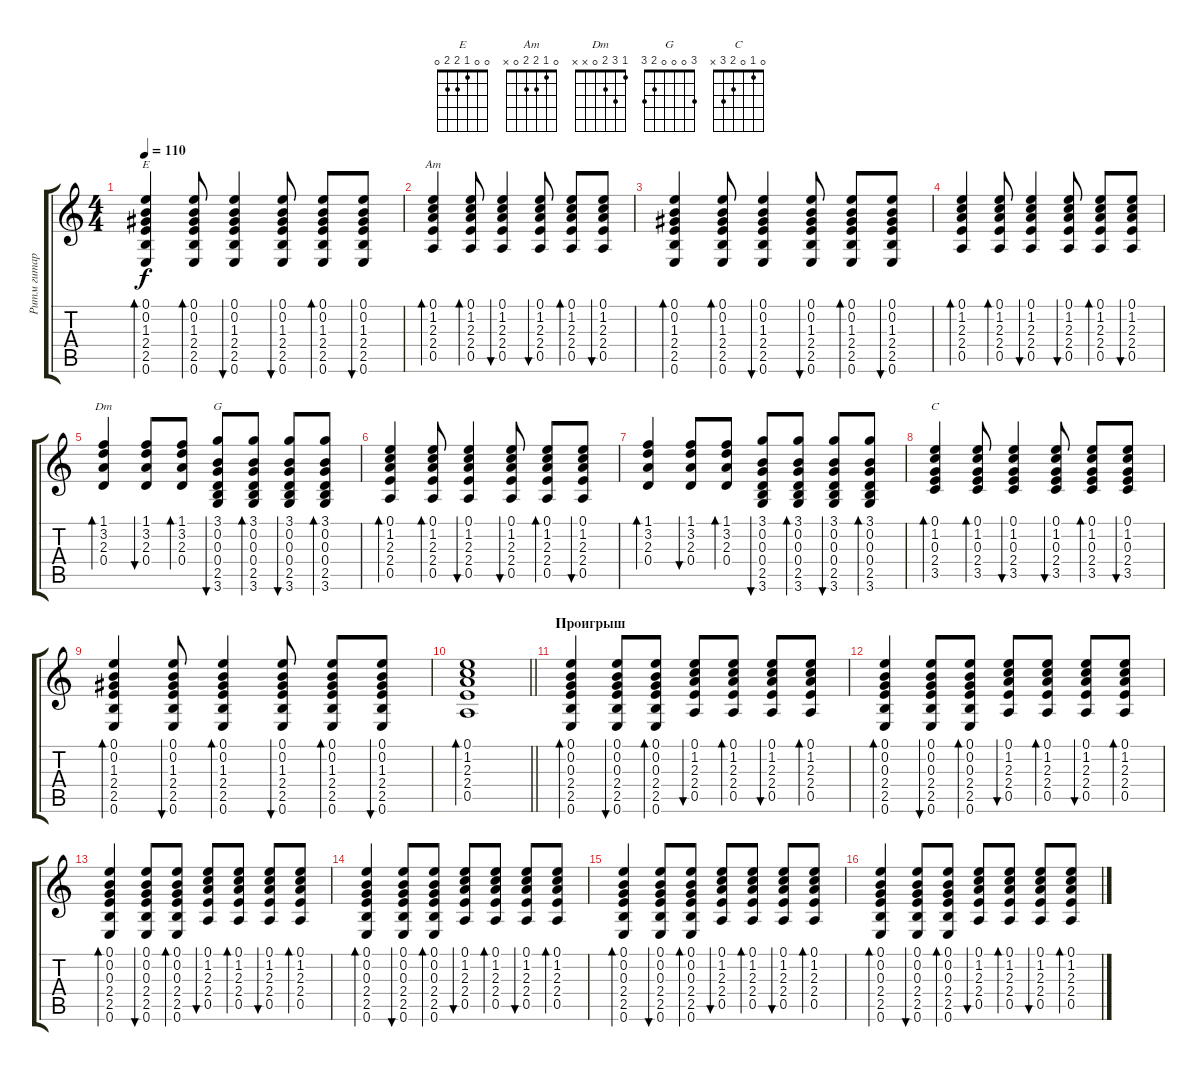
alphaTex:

\track ("Ритм гитара " "Ритм гитар") {instrument acousticguitarsteel}
\staff {score tabs}
\tuning (E4 B3 G3 D3 A2 E2) {hide}
\chord ("E" 0 0 1 2 2 0)
\chord ("Am" 0 1 2 2 0 x)
\chord ("Dm" 1 3 2 0 x x)
\chord ("G" 3 0 0 0 2 3)
\chord ("C" 0 1 0 2 3 x)
\ts (4 4)
\tempo 110
\clef g2
\ks c
(0.1 0.2 1.3 2.4 2.5 0.6).4{bd 30 ch "E" dy f} (0.1 0.2 1.3 2.4 2.5 0.6).8{bd 60} (0.1 0.2 1.3 2.4 2.5 0.6).4{bu 60} (0.1 0.2 1.3 2.4 2.5 0.6).8{bu 30} (0.1 0.2 1.3 2.4 2.5 0.6).8{bd 30} (0.1 0.2 1.3 2.4 2.5 0.6).8{bu 30} |
(0.1 1.2 2.3 2.4 0.5).4{bd 30 ch "Am"} (0.1 1.2 2.3 2.4 0.5).8{bd 60} (0.1 1.2 2.3 2.4 0.5).4{bu 60} (0.1 1.2 2.3 2.4 0.5).8{bu 30} (0.1 1.2 2.3 2.4 0.5).8{bd 30} (0.1 1.2 2.3 2.4 0.5).8{bu 30} |
(0.1 0.2 1.3 2.4 2.5 0.6).4{bd 30} (0.1 0.2 1.3 2.4 2.5 0.6).8{bd 60} (0.1 0.2 1.3 2.4 2.5 0.6).4{bu 60} (0.1 0.2 1.3 2.4 2.5 0.6).8{bu 30} (0.1 0.2 1.3 2.4 2.5 0.6).8{bd 30} (0.1 0.2 1.3 2.4 2.5 0.6).8{bu 30} |
(0.1 1.2 2.3 2.4 0.5).4{bd 30} (0.1 1.2 2.3 2.4 0.5).8{bd 60} (0.1 1.2 2.3 2.4 0.5).4{bu 60} (0.1 1.2 2.3 2.4 0.5).8{bu 30} (0.1 1.2 2.3 2.4 0.5).8{bd 60} (0.1 1.2 2.3 2.4 0.5).8{bu 60} |
(1.1 3.2 2.3 0.4).4{bd 30 ch "Dm"} (1.1 3.2 2.3 0.4).8{bu 30} (1.1 3.2 2.3 0.4).8{bd 30} (3.1 0.2 0.3 0.4 2.5 3.6).8{bu 30 ch "G"} (3.1 0.2 0.3 0.4 2.5 3.6).8{bd 30} (3.1 0.2 0.3 0.4 2.5 3.6).8{bu 30} (3.1 0.2 0.3 0.4 2.5 3.6).8{bd 30} |
(0.1 1.2 2.3 2.4 0.5).4{bd 30} (0.1 1.2 2.3 2.4 0.5).8{bd 60} (0.1 1.2 2.3 2.4 0.5).4{bu 120} (0.1 1.2 2.3 2.4 0.5).8{bu 30} (0.1 1.2 2.3 2.4 0.5).8{bd 60} (0.1 1.2 2.3 2.4 0.5).8{bu 60} |
(1.1 3.2 2.3 0.4).4{bd 30} (1.1 3.2 2.3 0.4).8{bu 30} (1.1 3.2 2.3 0.4).8{bd 30} (3.1 0.2 0.3 0.4 2.5 3.6).8{bu 30} (3.1 0.2 0.3 0.4 2.5 3.6).8{bd 30} (3.1 0.2 0.3 0.4 2.5 3.6).8{bu 30} (3.1 0.2 0.3 0.4 2.5 3.6).8{bd 30} |
(0.1 1.2 0.3 2.4 3.5).4{bd 30 ch "C"} (0.1 1.2 0.3 2.4 3.5).8{bd 60} (0.1 1.2 0.3 2.4 3.5).4{bu 60} (0.1 1.2 0.3 2.4 3.5).8{bu 30} (0.1 1.2 0.3 2.4 3.5).8{bd 60} (0.1 1.2 0.3 2.4 3.5).8{bu 30} |
(0.1 0.2 1.3 2.4 2.5 0.6).4{bd 30} (0.1 0.2 1.3 2.4 2.5 0.6).8{bu 30} (0.1 0.2 1.3 2.4 2.5 0.6).4{bd 30} (0.1 0.2 1.3 2.4 2.5 0.6).8{bu 30} (0.1 0.2 1.3 2.4 2.5 0.6).8{bd 30} (0.1 0.2 1.3 2.4 2.5 0.6).8{bu 30} |
\barLineRight lightlight
(0.1 1.2 2.3 2.4 0.5).1{bd 120} |
\section ("" "Проигрыш")
(0.1 0.2 0.3 2.4 2.5 0.6).4{bd 30} (0.1 0.2 0.3 2.4 2.5 0.6).8{bu 30} (0.1 0.2 0.3 2.4 2.5 0.6).8{bd 30} (0.1 1.2 2.3 2.4 0.5).8{bu 30} (0.1 1.2 2.3 2.4 0.5).8{bd 30} (0.1 1.2 2.3 2.4 0.5).8{bu 30} (0.1 1.2 2.3 2.4 0.5).8{bd 30} |
(0.1 0.2 0.3 2.4 2.5 0.6).4{bd 30} (0.1 0.2 0.3 2.4 2.5 0.6).8{bu 30} (0.1 0.2 0.3 2.4 2.5 0.6).8{bd 30} (0.1 1.2 2.3 2.4 0.5).8{bu 30} (0.1 1.2 2.3 2.4 0.5).8{bd 30} (0.1 1.2 2.3 2.4 0.5).8{bu 30} (0.1 1.2 2.3 2.4 0.5).8{bd 30} |
(0.1 0.2 0.3 2.4 2.5 0.6).4{bd 30} (0.1 0.2 0.3 2.4 2.5 0.6).8{bu 30} (0.1 0.2 0.3 2.4 2.5 0.6).8{bd 30} (0.1 1.2 2.3 2.4 0.5).8{bu 30} (0.1 1.2 2.3 2.4 0.5).8{bd 30} (0.1 1.2 2.3 2.4 0.5).8{bu 30} (0.1 1.2 2.3 2.4 0.5).8{bd 30} |
(0.1 0.2 0.3 2.4 2.5 0.6).4{bd 30} (0.1 0.2 0.3 2.4 2.5 0.6).8{bu 30} (0.1 0.2 0.3 2.4 2.5 0.6).8{bd 30} (0.1 1.2 2.3 2.4 0.5).8{bu 30} (0.1 1.2 2.3 2.4 0.5).8{bd 30} (0.1 1.2 2.3 2.4 0.5).8{bu 30} (0.1 1.2 2.3 2.4 0.5).8{bd 30} |
(0.1 0.2 0.3 2.4 2.5 0.6).4{bd 30} (0.1 0.2 0.3 2.4 2.5 0.6).8{bu 30} (0.1 0.2 0.3 2.4 2.5 0.6).8{bd 30} (0.1 1.2 2.3 2.4 0.5).8{bu 30} (0.1 1.2 2.3 2.4 0.5).8{bd 30} (0.1 1.2 2.3 2.4 0.5).8{bu 30} (0.1 1.2 2.3 2.4 0.5).8{bd 30} |
(0.1 0.2 0.3 2.4 2.5 0.6).4{bd 30} (0.1 0.2 0.3 2.4 2.5 0.6).8{bu 30} (0.1 0.2 0.3 2.4 2.5 0.6).8{bd 30} (0.1 1.2 2.3 2.4 0.5).8{bu 30} (0.1 1.2 2.3 2.4 0.5).8{bd 30} (0.1 1.2 2.3 2.4 0.5).8{bu 30} (0.1 1.2 2.3 2.4 0.5).8{bd 30}
